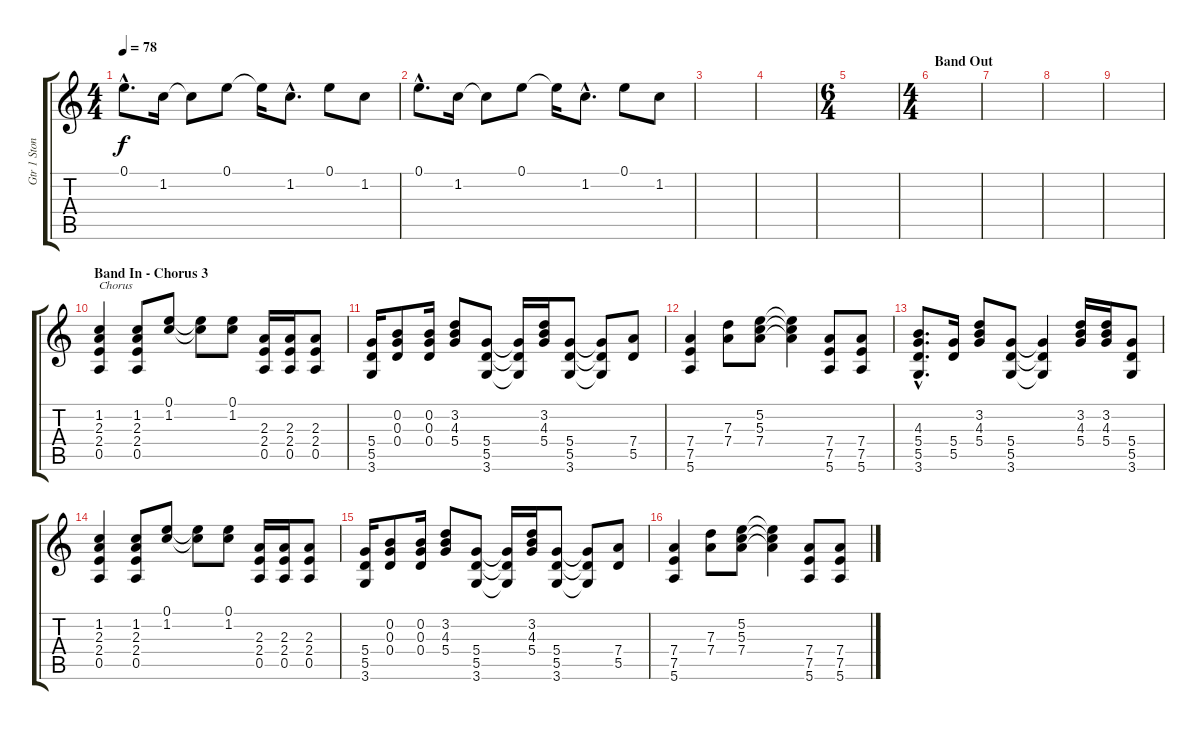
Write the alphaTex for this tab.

\track ("Gtr 1 Stone Gossard" "Gtr 1 Ston") {instrument electricguitarjazz}
\staff {score tabs}
\tuning (E4 B3 G3 D3 A2 E2) {hide}
\ts (4 4)
\tempo 78
\clef g2
\ks c
0.1{hac}.8{d dy f} 1.2.16 1.2{t}.8 0.1.8 0.1{t}.16 1.2{hac}.8{d} 0.1.8 1.2.8 |
0.1{hac}.8{d} 1.2.16 1.2{t}.8 0.1.8 0.1{t}.16 1.2{hac}.8{d} 0.1.8 1.2.8 |
|
|
\ts (6 4)
|
\ts (4 4)
\section ("" "Band Out")
|
|
|
|
\section ("" "Band In - Chorus 3")
(1.2 2.3 2.4 0.5).4{txt "Chorus"} (1.2 2.3 2.4 0.5).8 (0.1 1.2).8 (0.1{t} 1.2{t}).8 (0.1 1.2).8 (2.3 2.4 0.5).16 (2.3 2.4 0.5).16 (2.3 2.4 0.5).8 |
(5.4 5.5 3.6).16 (0.2 0.3 0.4).8 (0.2 0.3 0.4).16 (3.2 4.3 5.4).8 (5.4 5.5 3.6).8 (5.4{t} 5.5{t} 3.6{t}).16 (3.2 4.3 5.4).16 (5.4 5.5 3.6).8 (5.4{t} 5.5{t} 3.6{t}).8 (7.4 5.5).8 |
(7.4 7.5 5.6).4 (7.3 7.4).8 (5.2 5.3 7.4).8 (5.2{t} 5.3{t} 7.4{t}).4 (7.4 7.5 5.6).8 (7.4 7.5 5.6).8 |
(4.3{hac} 5.4{hac} 5.5{hac} 3.6{hac}).8{d} (5.4 5.5).16 (3.2 4.3 5.4).8 (5.4 5.5 3.6).8 (5.4{t} 5.5{t} 3.6{t}).4 (3.2 4.3 5.4).16 (3.2 4.3 5.4).16 (5.4 5.5 3.6).8 |
(1.2 2.3 2.4 0.5).4 (1.2 2.3 2.4 0.5).8 (0.1 1.2).8 (0.1{t} 1.2{t}).8 (0.1 1.2).8 (2.3 2.4 0.5).16 (2.3 2.4 0.5).16 (2.3 2.4 0.5).8 |
(5.4 5.5 3.6).16 (0.2 0.3 0.4).8 (0.2 0.3 0.4).16 (3.2 4.3 5.4).8 (5.4 5.5 3.6).8 (5.4{t} 5.5{t} 3.6{t}).16 (3.2 4.3 5.4).16 (5.4 5.5 3.6).8 (5.4{t} 5.5{t} 3.6{t}).8 (7.4 5.5).8 |
(7.4 7.5 5.6).4 (7.3 7.4).8 (5.2 5.3 7.4).8 (5.2{t} 5.3{t} 7.4{t}).4 (7.4 7.5 5.6).8 (7.4 7.5 5.6).8
